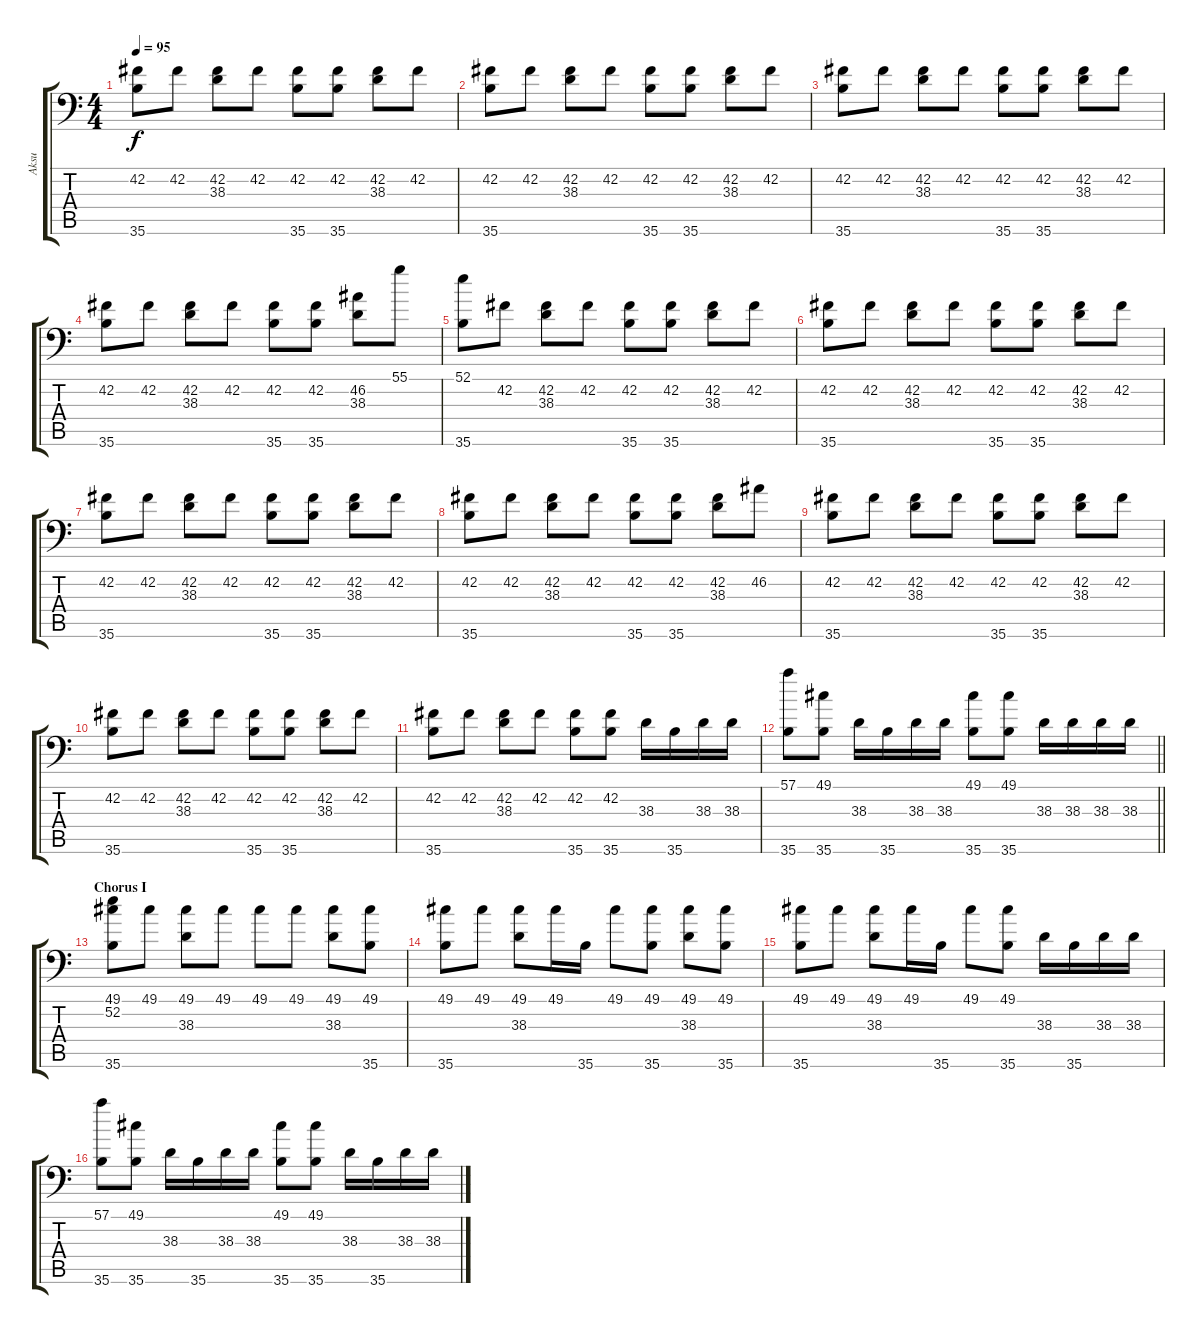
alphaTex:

\track ("Aksu" "Aksu") {instrument acousticgrandpiano}
\staff {score tabs}
\tuning (C-1 C-1 C-1 C-1 C-1 C-1) {hide}
\ts (4 4)
\tempo 95
\clef f4
\ks c
(42.2 35.6).8{dy f} 42.2.8 (42.2 38.3).8 42.2.8 (42.2 35.6).8 (42.2 35.6).8 (42.2 38.3).8 42.2.8 |
(42.2 35.6).8 42.2.8 (42.2 38.3).8 42.2.8 (42.2 35.6).8 (42.2 35.6).8 (42.2 38.3).8 42.2.8 |
(42.2 35.6).8 42.2.8 (42.2 38.3).8 42.2.8 (42.2 35.6).8 (42.2 35.6).8 (42.2 38.3).8 42.2.8 |
(42.2 35.6).8 42.2.8 (42.2 38.3).8 42.2.8 (42.2 35.6).8 (42.2 35.6).8 (46.2 38.3).8 55.1.8 |
(52.1 35.6).8 42.2.8 (42.2 38.3).8 42.2.8 (42.2 35.6).8 (42.2 35.6).8 (42.2 38.3).8 42.2.8 |
(42.2 35.6).8 42.2.8 (42.2 38.3).8 42.2.8 (42.2 35.6).8 (42.2 35.6).8 (42.2 38.3).8 42.2.8 |
(42.2 35.6).8 42.2.8 (42.2 38.3).8 42.2.8 (42.2 35.6).8 (42.2 35.6).8 (42.2 38.3).8 42.2.8 |
(42.2 35.6).8 42.2.8 (42.2 38.3).8 42.2.8 (42.2 35.6).8 (42.2 35.6).8 (42.2 38.3).8 46.2.8 |
(42.2 35.6).8 42.2.8 (42.2 38.3).8 42.2.8 (42.2 35.6).8 (42.2 35.6).8 (42.2 38.3).8 42.2.8 |
(42.2 35.6).8 42.2.8 (42.2 38.3).8 42.2.8 (42.2 35.6).8 (42.2 35.6).8 (42.2 38.3).8 42.2.8 |
(42.2 35.6).8 42.2.8 (42.2 38.3).8 42.2.8 (42.2 35.6).8 (42.2 35.6).8 38.3.16 35.6.16 38.3.16 38.3.16 |
\barLineRight lightlight
(57.1 35.6).8 (49.1 35.6).8 38.3.16 35.6.16 38.3.16 38.3.16 (49.1 35.6).8 (49.1 35.6).8 38.3.16 38.3.16 38.3.16 38.3.16 |
\section ("" "Chorus I")
(49.1 52.2 35.6).8 49.1.8 (49.1 38.3).8 49.1.8 49.1.8 49.1.8 (49.1 38.3).8 (49.1 35.6).8 |
(49.1 35.6).8 49.1.8 (49.1 38.3).8 49.1.16 35.6.16 49.1.8 (49.1 35.6).8 (49.1 38.3).8 (49.1 35.6).8 |
(49.1 35.6).8 49.1.8 (49.1 38.3).8 49.1.16 35.6.16 49.1.8 (49.1 35.6).8 38.3.16 35.6.16 38.3.16 38.3.16 |
(57.1 35.6).8 (49.1 35.6).8 38.3.16 35.6.16 38.3.16 38.3.16 (49.1 35.6).8 (49.1 35.6).8 38.3.16 35.6.16 38.3.16 38.3.16
